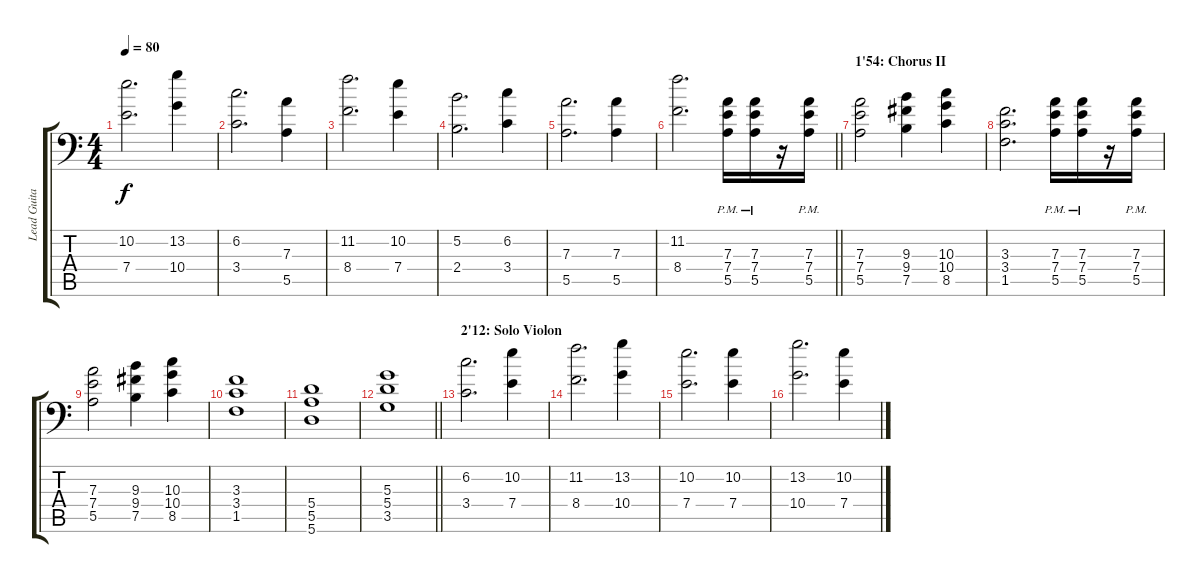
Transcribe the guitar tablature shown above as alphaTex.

\track ("Lead Guitar" "Lead Guita") {instrument distortionguitar}
\staff {score tabs}
\tuning (B3 Gb3 D3 A2 E2 A1) {hide}
\ts (4 4)
\tempo 80
\clef f4
\ks c
(10.2 7.4).2{d dy f} (13.2 10.4).4 |
(6.2 3.4).2{d} (7.3 5.5).4 |
(11.2 8.4).2{d} (10.2 7.4).4 |
(5.2 2.4).2{d} (6.2 3.4).4 |
(7.3 5.5).2{d} (7.3 5.5).4 |
\barLineRight lightlight
(11.2 8.4).2{d} (7.3{pm} 7.4{pm} 5.5{pm}).16 (7.3{pm} 7.4{pm} 5.5{pm}).16 r.16 (7.3{pm} 7.4{pm} 5.5{pm}).16 |
\section ("" "1'54: Chorus II")
(7.3 7.4 5.5).2 (9.3 9.4 7.5).4 (10.3 10.4 8.5).4 |
(3.3 3.4 1.5).2{d} (7.3{pm} 7.4{pm} 5.5{pm}).16 (7.3{pm} 7.4{pm} 5.5{pm}).16 r.16 (7.3{pm} 7.4{pm} 5.5{pm}).16 |
(7.3 7.4 5.5).2 (9.3 9.4 7.5).4 (10.3 10.4 8.5).4 |
(3.3 3.4 1.5).1 |
(5.4 5.5 5.6).1 |
\barLineRight lightlight
(5.3 5.4 3.5).1 |
\section ("" "2'12: Solo Violon")
(6.2 3.4).2{d} (10.2 7.4).4 |
(11.2 8.4).2{d} (13.2 10.4).4 |
(10.2 7.4).2{d} (10.2 7.4).4 |
(13.2 10.4).2{d} (10.2 7.4).4
